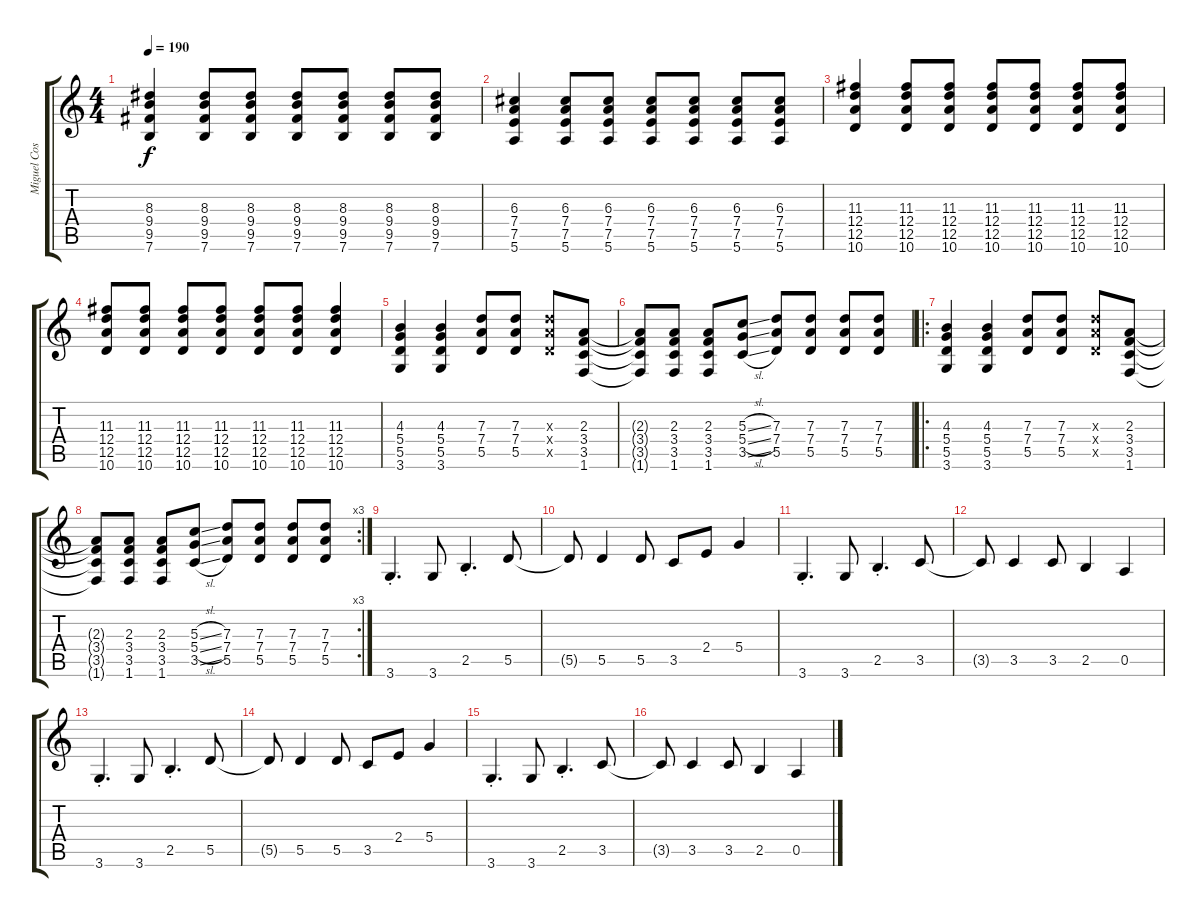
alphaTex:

\track ("Miguel Costas - Guitarra" "Miguel Cos") {instrument overdrivenguitar}
\staff {score tabs}
\tuning (E4 B3 G3 D3 A2 E2) {hide}
\ts (4 4)
\tempo 190
\clef g2
\ks c
(8.3 9.4 9.5 7.6).4{dy f} (8.3 9.4 9.5 7.6).8 (8.3 9.4 9.5 7.6).8 (8.3 9.4 9.5 7.6).8 (8.3 9.4 9.5 7.6).8 (8.3 9.4 9.5 7.6).8 (8.3 9.4 9.5 7.6).8 |
(6.3 7.4 7.5 5.6).4 (6.3 7.4 7.5 5.6).8 (6.3 7.4 7.5 5.6).8 (6.3 7.4 7.5 5.6).8 (6.3 7.4 7.5 5.6).8 (6.3 7.4 7.5 5.6).8 (6.3 7.4 7.5 5.6).8 |
(11.3 12.4 12.5 10.6).4 (11.3 12.4 12.5 10.6).8 (11.3 12.4 12.5 10.6).8 (11.3 12.4 12.5 10.6).8 (11.3 12.4 12.5 10.6).8 (11.3 12.4 12.5 10.6).8 (11.3 12.4 12.5 10.6).8 |
(11.3 12.4 12.5 10.6).8 (11.3 12.4 12.5 10.6).8 (11.3 12.4 12.5 10.6).8 (11.3 12.4 12.5 10.6).8 (11.3 12.4 12.5 10.6).8 (11.3 12.4 12.5 10.6).8 (11.3 12.4 12.5 10.6).4 |
(4.3 5.4 5.5 3.6).4 (4.3 5.4 5.5 3.6).4 (7.3 7.4 5.5).8 (7.3 7.4 5.5).8 (7.3{x} 7.4{x} 5.5{x}).8 (2.3 3.4 3.5 1.6).8 |
(2.3{t} 3.4{t} 3.5{t} 1.6{t}).8 (2.3 3.4 3.5 1.6).8 (2.3 3.4 3.5 1.6).8 (5.3{sl} 5.4{sl} 3.5{sl}).8 (7.3 7.4 5.5).8 (7.3 7.4 5.5).8 (7.3 7.4 5.5).8 (7.3 7.4 5.5).8 |
\ro
(4.3 5.4 5.5 3.6).4 (4.3 5.4 5.5 3.6).4 (7.3 7.4 5.5).8 (7.3 7.4 5.5).8 (7.3{x} 7.4{x} 5.5{x}).8 (2.3 3.4 3.5 1.6).8 |
\rc 3
(2.3{t} 3.4{t} 3.5{t} 1.6{t}).8 (2.3 3.4 3.5 1.6).8 (2.3 3.4 3.5 1.6).8 (5.3{sl} 5.4{sl} 3.5{sl}).8 (7.3 7.4 5.5).8 (7.3 7.4 5.5).8 (7.3 7.4 5.5).8 (7.3 7.4 5.5).8 |
3.6{st}.4{d} 3.6.8 2.5{st}.4{d} 5.5.8 |
5.5{t}.8 5.5.4 5.5.8 3.5.8 2.4.8 5.4.4 |
3.6{st}.4{d} 3.6.8 2.5{st}.4{d} 3.5.8 |
3.5{t}.8 3.5.4 3.5.8 2.5.4 0.5.4 |
3.6{st}.4{d} 3.6.8 2.5{st}.4{d} 5.5.8 |
5.5{t}.8 5.5.4 5.5.8 3.5.8 2.4.8 5.4.4 |
3.6{st}.4{d} 3.6.8 2.5{st}.4{d} 3.5.8 |
3.5{t}.8 3.5.4 3.5.8 2.5.4 0.5.4
